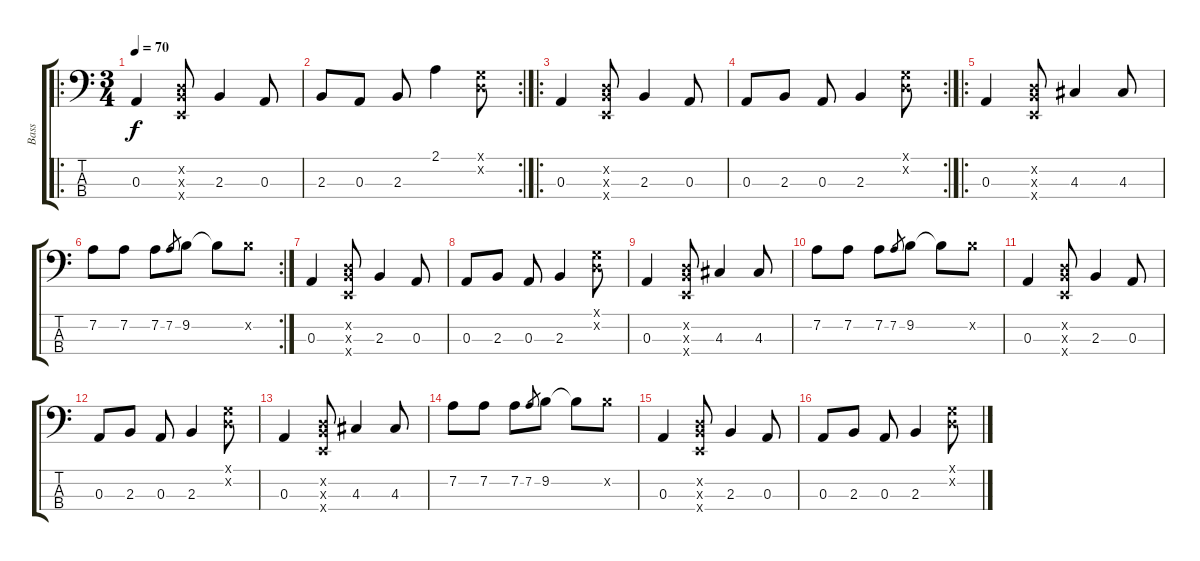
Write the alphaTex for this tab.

\track ("Bass" "Bass") {instrument electricbasspick}
\staff {score tabs}
\tuning (G2 D2 A1 E1) {hide}
\ro
\ts (3 4)
\tempo 70
\clef f4
\ks c
0.3.4{dy f instrument electricbasspick} (0.2{x} 2.3{x} 0.4{x}).8 2.3.4 0.3.8 |
\rc 2
2.3.8 0.3.8 2.3.8 2.1.4 (0.1{x} 0.2{x}).8 |
\ro
0.3.4 (0.2{x} 2.3{x} 0.4{x}).8 2.3.4 0.3.8 |
\rc 2
0.3.8 2.3.8 0.3.8 2.3.4 (0.1{x} 0.2{x}).8 |
\ro
0.3.4 (0.2{x} 2.3{x} 0.4{x}).8 4.3.4 4.3.8 |
\rc 2
7.2.8 7.2.8 7.2.8 7.2.8{gr} 9.2.8 9.2{t}.8 9.2{x}.8 |
0.3.4 (0.2{x} 2.3{x} 0.4{x}).8 2.3.4 0.3.8 |
0.3.8 2.3.8 0.3.8 2.3.4 (0.1{x} 0.2{x}).8 |
0.3.4 (0.2{x} 2.3{x} 0.4{x}).8 4.3.4 4.3.8 |
7.2.8 7.2.8 7.2.8 7.2.8{gr} 9.2.8 9.2{t}.8 9.2{x}.8 |
0.3.4 (0.2{x} 2.3{x} 0.4{x}).8 2.3.4 0.3.8 |
0.3.8 2.3.8 0.3.8 2.3.4 (0.1{x} 0.2{x}).8 |
0.3.4 (0.2{x} 2.3{x} 0.4{x}).8 4.3.4 4.3.8 |
7.2.8 7.2.8 7.2.8 7.2.8{gr} 9.2.8 9.2{t}.8 9.2{x}.8 |
0.3.4 (0.2{x} 2.3{x} 0.4{x}).8 2.3.4 0.3.8 |
0.3.8 2.3.8 0.3.8 2.3.4 (0.1{x} 0.2{x}).8
